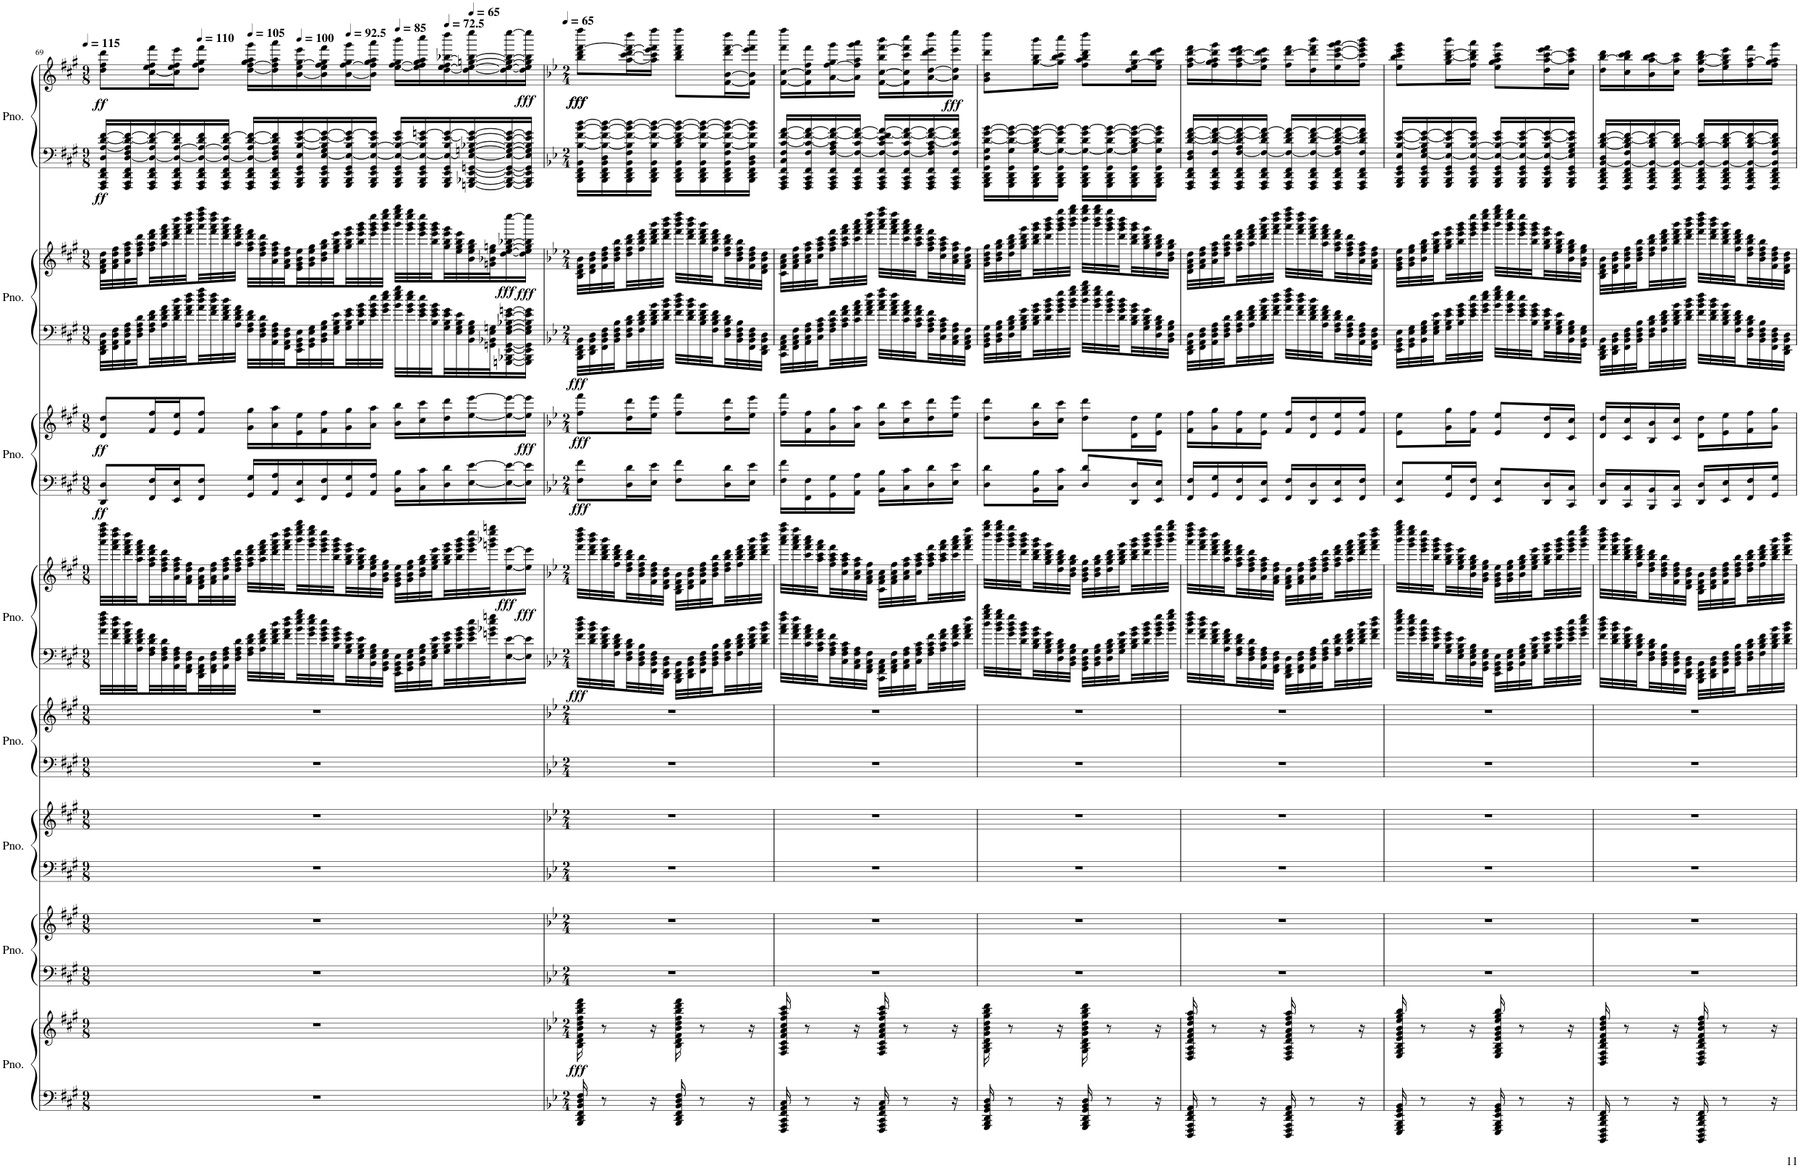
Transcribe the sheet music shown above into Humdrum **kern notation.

**kern	**kern	**dynam	**kern	**kern	**kern	**kern	**kern	**kern	**kern	**kern	**dynam	**kern	**kern	**dynam	**kern	**kern	**dynam	**kern	**kern	**dynam
*part8	*part8	*part8	*part7	*part7	*part6	*part6	*part5	*part5	*part4	*part4	*part4	*part3	*part3	*part3	*part2	*part2	*part2	*part1	*part1	*part1
*staff16	*staff15	*staff15/16	*staff14	*staff13	*staff12	*staff11	*staff10	*staff9	*staff8	*staff7	*staff7/8	*staff6	*staff5	*staff5/6	*staff4	*staff3	*staff3/4	*staff2	*staff1	*staff1/2
*I"Piano	*	*	*I"Piano	*	*I"Piano	*	*I"Piano	*	*I"Piano	*	*	*I"Piano	*	*	*I"Piano	*	*	*I"Piano	*	*
*I'Pno.	*	*	*I'Pno.	*	*I'Pno.	*	*I'Pno.	*	*I'Pno.	*	*	*I'Pno.	*	*	*I'Pno.	*	*	*I'Pno.	*	*
!!LO:PB:g=z
*clefF4	*clefG2	*	*clefF4	*clefG2	*clefF4	*clefG2	*clefF4	*clefG2	*clefF4	*clefG2	*	*clefF4	*clefG2	*	*clefF4	*clefG2	*	*clefF4	*clefG2	*
*k[f#c#g#]	*k[f#c#g#]	*	*k[f#c#g#]	*k[f#c#g#]	*k[f#c#g#]	*k[f#c#g#]	*k[f#c#g#]	*k[f#c#g#]	*k[f#c#g#]	*k[f#c#g#]	*	*k[f#c#g#]	*k[f#c#g#]	*	*k[f#c#g#]	*k[f#c#g#]	*	*k[f#c#g#]	*k[f#c#g#]	*
*M9/8	*M9/8	*	*M9/8	*M9/8	*M9/8	*M9/8	*M9/8	*M9/8	*M9/8	*M9/8	*	*M9/8	*M9/8	*	*M9/8	*M9/8	*	*M9/8	*M9/8	*
*MM115	*MM115	*	*MM115	*MM115	*MM115	*MM115	*MM115	*MM115	*MM115	*MM115	*	*MM115	*MM115	*	*MM115	*MM115	*	*MM115	*MM115	*
=69	=69	=69	=69	=69	=69	=69	=69	=69	=69	=69	=69	=69	=69	=69	=69	=69	=69	=69	=69	=69
!	!	!	!	!	!	!	!	!	!	!	!	!	!	!LO:DY:b=2	!	!	!	!	!	!
!	!	!	!	!	!	!	!	!	!	!	!	!	!	!LO:DY:n=1:b	!	!	!	!	!	!LO:DY:b=2
!	!	!	!	!	!	!	!	!	!	!	!	!	!	!	!	!	!	!	!	!LO:DY:n=1:b
8%9r	8%9r	.	8%9r	8%9r	8%9r	8%9r	8%9r	8%9r	32a\ 32dd\ 32ff#\ 32aa\LLL	32aaa\ 32dddd\ 32ffff#\ 32aaaa\LLL	.	8DD/ 8D/L	8d/ 8dd/L	ff ff	32DD\ 32FF#\ 32AA\ 32D\LLL	32d\ 32f#\ 32a\ 32dd\LLL	.	16FFF#/ 16AAA/ 16DD/ 16FF#/ 16D/ [16A/ [16d/ [16f#/LL	8dd\ 8ff#\ 8ddd\L	ff ff
.	.	.	.	.	.	.	.	.	32f#\ 32a\ 32dd\ 32ff#\	32fff#\ 32aaa\ 32dddd\ 32ffff#\	.	.	.	.	32FF#\ 32AA\ 32D\ 32F#\	32f#\ 32a\ 32dd\ 32ff#\	.	.	.	.
.	.	.	.	.	.	.	.	.	32d\ 32f#\ 32a\ 32dd\	32ddd\ 32fff#\ 32aaa\ 32dddd\	.	.	.	.	32AA\ 32D\ 32F#\ 32A\	32a\ 32dd\ 32ff#\ 32aa\	.	16FFF#/ 16AAA/ 16DD/ 16FF#/ [16D/ 16F#/ 16A/] 16d/_ 16f#/_	.	.
.	.	.	.	.	.	.	.	.	32A\ 32d\ 32f#\ 32a\	32aa\ 32ddd\ 32fff#\ 32aaa\	.	.	.	.	32D\ 32F#\ 32A\ 32d\	32dd\ 32ff#\ 32aa\ 32ddd\	.	.	.	.
.	.	.	.	.	.	.	.	.	32F#\ 32A\ 32d\ 32f#\	32ff#\ 32aa\ 32ddd\ 32fff#\	.	16FF#/ 16F#/L	16f#/ 16ff#/L	.	32F#\ 32A\ 32d\ 32f#\	32ff#\ 32aa\ 32ddd\ 32fff#\	.	16FFF#/ 16AAA/ 16DD/ 16FF#/ 16D/_ 16A/ 16d/] 16f#/_	[16cc#\ 16ee\ 16ff#\ 16fff#\L	.
.	.	.	.	.	.	.	.	.	32D\ 32F#\ 32A\ 32d\	32dd\ 32ff#\ 32aa\ 32ddd\	.	.	.	.	32A\ 32d\ 32f#\ 32a\	32aa\ 32ddd\ 32fff#\ 32aaa\	.	.	.	.
.	.	.	.	.	.	.	.	.	32AA\ 32D\ 32F#\ 32A\	32a\ 32dd\ 32ff#\ 32aa\	.	16EE/ 16E/J	16e/ 16ee/J	.	32d\ 32f#\ 32a\ 32dd\	32ddd\ 32fff#\ 32aaa\ 32dddd\	.	16FFF#/ 16AAA/ 16DD/ 16FF#/ 16D/_ [16A/ 16d/ 16f#/]	16cc#\] 16ee\ 16ff#\ 16eee\J	.
.	.	.	.	.	.	.	.	.	32FF#\ 32AA\ 32D\ 32F#\	32f#\ 32a\ 32dd\ 32ff#\	.	.	.	.	32f#\ 32a\ 32dd\ 32ff#\	32fff#\ 32aaa\ 32dddd\ 32ffff#\	.	.	.	.
*	*	*	*	*	*	*	*	*	*	*	*	*	*	*	*	*	*	*	*MM110	*
.	.	.	.	.	.	.	.	.	32DD\ 32FF#\ 32AA\ 32D\	32d\ 32f#\ 32a\ 32dd\	.	8FF#/ 8F#/J	8f#/ 8ff#/J	.	32a\ 32dd\ 32ff#\ 32aa\	32aaa\ 32dddd\ 32ffff#\ 32aaaa\	.	16FFF#/ 16AAA/ 16DD/ 16FF#/ 16D/_ 16A/_ 16d/ 16f#/	8dd\ 8ff#\ 8gg#\ 8fff#\J	.
.	.	.	.	.	.	.	.	.	32FF#\ 32AA\ 32D\ 32F#\	32f#\ 32a\ 32dd\ 32ff#\	.	.	.	.	32f#\ 32a\ 32dd\ 32ff#\	32fff#\ 32aaa\ 32dddd\ 32ffff#\	.	.	.	.
.	.	.	.	.	.	.	.	.	32AA\ 32D\ 32F#\ 32A\	32a\ 32dd\ 32ff#\ 32aa\	.	.	.	.	32d\ 32f#\ 32a\ 32dd\	32ddd\ 32fff#\ 32aaa\ 32dddd\	.	16FFF#/ 16AAA/ 16DD/ 16FF#/ 16D/_ 16A/] 16d/ [16f#/JJ	.	.
.	.	.	.	.	.	.	.	.	32D\ 32F#\ 32A\ 32d\JJJ	32dd\ 32ff#\ 32aa\ 32ddd\JJJ	.	.	.	.	32A\ 32d\ 32f#\ 32a\JJJ	32aa\ 32ddd\ 32fff#\ 32aaa\JJJ	.	.	.	.
*	*	*	*	*	*	*	*	*	*	*	*	*	*	*	*	*	*	*	*MM105	*
.	.	.	.	.	.	.	.	.	32F#\ 32A\ 32d\ 32f#\LLL	32ff#\ 32aa\ 32ddd\ 32fff#\LLL	.	16GG#/ 16G#/LL	16g#\ 16gg#\LL	.	32F#\ 32A\ 32d\ 32f#\LLL	32ff#\ 32aa\ 32ddd\ 32fff#\LLL	.	16FFF#/ 16AAA/ 16DD/ 16FF#/ 16D/_ 16A/ [16d/ 16f#/_LL	[16dd\ [16ff#\ 16gg#\ 16aa\ 16ggg#\LL	.
.	.	.	.	.	.	.	.	.	32A\ 32d\ 32f#\ 32a\	32aa\ 32ddd\ 32fff#\ 32aaa\	.	.	.	.	32D\ 32F#\ 32A\ 32d\	32dd\ 32ff#\ 32aa\ 32ddd\	.	.	.	.
.	.	.	.	.	.	.	.	.	32d\ 32f#\ 32a\ 32dd\	32ddd\ 32fff#\ 32aaa\ 32dddd\	.	16AA/ 16A/	16a\ 16aa\	.	32AA\ 32D\ 32F#\ 32A\	32a\ 32dd\ 32ff#\ 32aa\	.	16FFF#/ 16AAA/ 16DD/ 16FF#/ 16D/] 16F#/ 16A/ 16d/] 16f#/]	16dd\] 16ff#\] 16aa\ 16aaa\	.
.	.	.	.	.	.	.	.	.	32f#\ 32a\ 32dd\ 32ff#\	32fff#\ 32aaa\ 32dddd\ 32ffff#\	.	.	.	.	32FF#\ 32AA\ 32D\ 32F#\	32f#\ 32a\ 32dd\ 32ff#\	.	.	.	.
*	*	*	*	*	*	*	*	*	*	*	*	*	*	*	*	*	*	*	*MM100	*
.	.	.	.	.	.	.	.	.	32b\ 32ee\ 32gg#\ 32bb\	32bbb\ 32eeee\ 32gggg#\ 32bbbb\	.	16EE/ 16E/	16e\ 16ee\	.	32EE\ 32GG#\ 32BB\ 32E\	32e\ 32g#\ 32b\ 32ee\	.	16GGG#/ 16BBB/ 16EE/ 16GG#/ 16E/ [16B/ [16e/ [16g#/	[16b\ 16ee\ [16gg#\ 16eee\	.
.	.	.	.	.	.	.	.	.	32g#\ 32b\ 32ee\ 32gg#\	32ggg#\ 32bbb\ 32eeee\ 32gggg#\	.	.	.	.	32GG#\ 32BB\ 32E\ 32G#\	32g#\ 32b\ 32ee\ 32gg#\	.	.	.	.
.	.	.	.	.	.	.	.	.	32e\ 32g#\ 32b\ 32ee\	32eee\ 32ggg#\ 32bbb\ 32eeee\	.	16FF#/ 16F#/	16f#\ 16ff#\	.	32BB\ 32D\ 32G#\ 32B\	32b\ 32dd\ 32gg#\ 32bb\	.	16GGG#/ 16BBB/ 16EE/ 16GG#/ [16E/ 16G#/ 16B/] 16e/_ 16g#/_	16b\] 16ee\ 16ff#\ 16gg#\] 16fff#\	.
.	.	.	.	.	.	.	.	.	32B\ 32e\ 32g#\ 32b\	32bb\ 32eee\ 32ggg#\ 32bbb\	.	.	.	.	32E\ 32G#\ 32B\ 32e\	32ee\ 32gg#\ 32bb\ 32eee\	.	.	.	.
*	*	*	*	*	*	*	*	*	*	*	*	*	*	*	*	*	*	*	*MM93	*
.	.	.	.	.	.	.	.	.	32G#\ 32B\ 32e\ 32g#\	32gg#\ 32bb\ 32eee\ 32ggg#\	.	16GG#/ 16G#/	16g#\ 16gg#\	.	32G#\ 32B\ 32e\ 32g#\	32gg#\ 32bb\ 32eee\ 32ggg#\	.	16GGG#/ 16BBB/ 16EE/ 16GG#/ 16E/_ 16B/ 16e/] 16g#/_	[16b\ [16ff#\ 16gg#\ 16ggg#\	.
.	.	.	.	.	.	.	.	.	32E\ 32G#\ 32B\ 32e\	32ee\ 32gg#\ 32bb\ 32eee\	.	.	.	.	32B\ 32e\ 32g#\ 32b\	32bb\ 32eee\ 32ggg#\ 32bbb\	.	.	.	.
.	.	.	.	.	.	.	.	.	32BB\ 32E\ 32G#\ 32B\	32b\ 32ee\ 32gg#\ 32bb\	.	16AA/ 16A/JJ	16a\ 16aa\JJ	.	32e\ 32g#\ 32b\ 32ee\	32eee\ 32ggg#\ 32bbb\ 32eeee\	.	16GGG#/ 16BBB/ 16EE/ 16GG#/ 16E/_ [16B/ 16e/ 16g#/]JJ	16b\] 16ff#\] 16gg#\ 16aa\ 16aaa\JJ	.
.	.	.	.	.	.	.	.	.	32GG#\ 32BB\ 32E\ 32G#\JJJ	32g#\ 32b\ 32ee\ 32gg#\JJJ	.	.	.	.	32g#\ 32b\ 32ee\ 32gg#\JJJ	32ggg#\ 32bbb\ 32eeee\ 32gggg#\JJJ	.	.	.	.
*	*	*	*	*	*	*	*	*	*	*	*	*	*	*	*	*	*	*	*MM85	*
.	.	.	.	.	.	.	.	.	32EE\ 32GG#\ 32BB\ 32E\LLL	32e\ 32g#\ 32b\ 32ee\LLL	.	16BB\ 16B\LL	16b\ 16bb\LL	.	32b\ 32ee\ 32gg#\ 32bb\LLL	32bbb\ 32eeee\ 32gggg#\ 32bbbb\LLL	.	16GGG#/ 16BBB/ 16EE/ 16GG#/ 16E/_ 16B/_ 16e/ 16g#/LL	[16ee\ [16ff#\ 16gg#\ 16bbb\LL	.
.	.	.	.	.	.	.	.	.	32GG#\ 32BB\ 32E\ 32G#\	32g#\ 32b\ 32ee\ 32gg#\	.	.	.	.	32g#\ 32b\ 32ee\ 32gg#\	32ggg#\ 32bbb\ 32eeee\ 32gggg#\	.	.	.	.
.	.	.	.	.	.	.	.	.	32BB\ 32D\ 32G#\ 32B\	32b\ 32dd\ 32gg#\ 32bb\	.	16C#\ 16c#\	16cc#\ 16ccc#\	.	32e\ 32g#\ 32b\ 32ee\	32eee\ 32ggg#\ 32bbb\ 32eeee\	.	16GGG#/ 16BBB/ 16EE/ 16GG#/ 16E/_ 16B/] 16e/ [16gn/	16ee\] 16ff#\] 16gg#\ 16aa\ 16cccc#\	.
.	.	.	.	.	.	.	.	.	32E\ 32G#\ 32B\ 32e\	32ee\ 32gg#\ 32bb\ 32eee\	.	.	.	.	32B\ 32e\ 32g#\ 32b\	32bb\ 32eee\ 32ggg#\ 32bbb\	.	.	.	.
*	*	*	*	*	*	*	*	*	*	*	*	*	*	*	*	*	*	*	*MM73	*
.	.	.	.	.	.	.	.	.	32G#\ 32B\ 32e\ 32g#\	32gg#\ 32bb\ 32eee\ 32ggg#\	.	16D\ 16d\	16dd\ 16ddd\	.	32G#\ 32B\ 32e\ 32g#\	32gg#\ 32bb\ 32eee\ 32ggg#\	.	16GGG#/ 16BBB/ 16EE/ 16GG#/ 16E/_ 16B/ [16e/ 16g/_	[16dd\ [16ee\ 16ff#\ [16bb-X\ 16dddd\	.
.	.	.	.	.	.	.	.	.	32B\ 32e\ 32g#\ 32b\	32bb\ 32eee\ 32ggg#\ 32bbb\	.	.	.	.	32E\ 32G#\ 32B\ 32e\	32ee\ 32gg#\ 32bb\ 32eee\	.	.	.	.
*	*	*	*	*	*	*	*	*	*	*	*	*	*	*	*	*	*	*	*MM65	*
.	.	.	.	.	.	.	.	.	32e\ 32g#\ 32b\ 32ee\	32eee\ 32ggg#\ 32bbb\ 32eeee\	.	[16E\ [16e\	[16ee\ [16eee\	.	32BB\ 32E\ 32G#\ 32B\	32b\ 32ee\ 32gg#\ 32bb\	.	[16GGGn/ [16BBB-X/ [16EE/ [16GGn/ 16E/_ [16Gn/ [16B-X/ 16e/_ 16g/_	16dd\_ 16ee\_ [16ggn\ 16bb-\_ 16eeee\	.
.	.	.	.	.	.	.	.	.	32gn\ 32b-X\ 32ee\ 32ggn\J	32gggn\ 32bbb-X\ 32eeee\ 32ggggn\J	.	.	.	.	32GGn\ 32BB-X\ 32E\ 32Gn\J	32gn\ 32b-X\ 32ee\ 32ggn\J	.	.	.	.
!	!	!	!	!	!	!	!	!	!	!	!LO:DY:b	!	!	!	!	!	!LO:DY:b	!	!	!
.	.	.	.	.	.	.	.	.	[16E\ [16e\	[16ee\ [16eee\	fff	16E\_ 16e\_	16ee\_ 16eee\_	.	[16GGGn\ [16BBB-X\ [16EE\ [16GG\ [16E\ [16G\ [16B-X\ [16e\ [16gn\	[16dd\ [16ee\ [16gg\ [16bb-X\ [16eeee\	fff	16GGG/_ 16BBB-/_ 16EE/_ 16GG/_ 16E/_ 16G/_ 16B-/_ 16e/_ 16g/_	16dd\_ 16ee\_ 16gg\_ 16bb-\_ [16eeee\	.
!	!	!	!	!	!	!	!	!	!	!	!LO:DY:b	!	!	!LO:DY:n=2:b	!	!	!LO:DY:b	!	!	!LO:DY:n=2:b
.	.	.	.	.	.	.	.	.	16E\] 16e\]JJ	16ee\] 16eee\]JJ	fff	16E\] 16e\]JJ	16ee\] 16eee\]JJ	fff	16GGG\] 16BBB-\] 16EE\] 16GG\] 16E\] 16G\] 16B-\] 16e\] 16g\]JJ	16dd\] 16ee\] 16gg\] 16bb-\] 16eeee\]JJ	fff	16GGG/] 16BBB-/] 16EE/] 16GG/] 16E/] 16G/] 16B-/] 16e/] 16g/]JJ	16dd\] 16ee\] 16gg\] 16bb-\] 16eeee\]JJ	fff
=70	=70	=70	=70	=70	=70	=70	=70	=70	=70	=70	=70	=70	=70	=70	=70	=70	=70	=70	=70	=70
*k[b-e-]	*k[b-e-]	*	*k[b-e-]	*k[b-e-]	*k[b-e-]	*k[b-e-]	*k[b-e-]	*k[b-e-]	*k[b-e-]	*k[b-e-]	*	*k[b-e-]	*k[b-e-]	*	*k[b-e-]	*k[b-e-]	*	*k[b-e-]	*k[b-e-]	*
*M2/4	*M2/4	*	*M2/4	*M2/4	*M2/4	*M2/4	*M2/4	*M2/4	*M2/4	*M2/4	*	*M2/4	*M2/4	*	*M2/4	*M2/4	*	*M2/4	*M2/4	*
*	*	*	*	*	*	*	*	*	*	*	*	*	*	*	*	*	*	*	*MM65	*
!	!	!LO:DY:b	!	!	!	!	!	!	!	!	!LO:DY:b=2	!	!	!LO:DY:b=2	!	!	!	!	!	!
!	!	!	!	!	!	!	!	!	!	!	!	!	!	!LO:DY:n=1:b	!	!	!LO:DY:b=2	!	!	!LO:DY:b
!	!	!	!	!	!	!	!	!	!	!	!	!	!	!	!	!	!	!	!	!LO:DY:n=1:b
16BBB-/ 16DD/ 16FF/ 16BB-/ 16D/ 16F/	16B-\ 16d\ 16f\ 16b-\ 16dd\ 16ff\ 16bb-\ 16ddd\ 16fff\	fff	2r	2r	2r	2r	2r	2r	32f\ 32b-\ 32dd\ 32ff\LLL	32fff\ 32bbb-\ 32dddd\ 32ffff\LLL	fff	8F\ 8f\L	8ff\ 8fff\L	fff fff	32BBB-\ 32DD\ 32FF\ 32BB-\LLL	32B-\ 32d\ 32f\ 32b-\LLL	fff	16BBB-\ 16DD\ 16FF\ 16BB-\ [16B-\ [16f\ [16b-\ [16dd\LL	8bb-\ 8ddd\ [8fff\ 8ffff\L	fff fff
.	.	.	.	.	.	.	.	.	32d\ 32f\ 32b-\ 32dd\	32ddd\ 32fff\ 32bbb-\ 32dddd\	.	.	.	.	32DD\ 32FF\ 32BB-\ 32D\	32d\ 32f\ 32b-\ 32dd\	.	.	.	.
8r	8r	.	.	.	.	.	.	.	32B-\ 32d\ 32f\ 32b-\	32bb-\ 32ddd\ 32fff\ 32bbb-\	.	.	.	.	32FF\ 32BB-\ 32D\ 32F\	32f\ 32b-\ 32dd\ 32ff\	.	16BBB-\ 16DD\ 16FF\ 16BB-\ 16D\ 16B-\_ 16f\_ 16b-\_ 16dd\_	.	.
.	.	.	.	.	.	.	.	.	32F\ 32B-\ 32d\ 32f\	32ff\ 32bb-\ 32ddd\ 32fff\	.	.	.	.	32BB-\ 32D\ 32F\ 32B-\	32b-\ 32dd\ 32ff\ 32bb-\	.	.	.	.
.	.	.	.	.	.	.	.	.	32D\ 32F\ 32B-\ 32d\	32dd\ 32ff\ 32bb-\ 32ddd\	.	16D\ 16d\L	16dd\ 16ddd\L	.	32D\ 32F\ 32B-\ 32d\	32dd\ 32ff\ 32bb-\ 32ddd\	.	16BBB-\ 16DD\ 16FF\ 16BB-\ 16F\ 16B-\] 16f\_ 16b-\_ 16dd\_	[16aa\ [16ccc\ 16ddd\ 16fff\_ 16dddd\L	.
.	.	.	.	.	.	.	.	.	32BB-\ 32D\ 32F\ 32B-\	32b-\ 32dd\ 32ff\ 32bb-\	.	.	.	.	32F\ 32B-\ 32d\ 32f\	32ff\ 32bb-\ 32ddd\ 32fff\	.	.	.	.
16r	16r	.	.	.	.	.	.	.	32FF\ 32BB-\ 32D\ 32F\	32f\ 32b-\ 32dd\ 32ff\	.	16E-\ 16e-\JJ	16ee-\ 16eee-\JJ	.	32B-\ 32d\ 32f\ 32b-\	32bb-\ 32ddd\ 32fff\ 32bbb-\	.	16BBB-\ 16DD\ 16FF\ 16BB-\ 16B-\ 16f\_ 16b-\_ 16dd\_JJ	16aa\] 16ccc\] 16eee-\ 16fff\] 16ffff\JJ	.
.	.	.	.	.	.	.	.	.	32DD\ 32FF\ 32BB-\ 32D\JJJ	32d\ 32f\ 32b-\ 32dd\JJJ	.	.	.	.	32d\ 32f\ 32b-\ 32dd\JJJ	32ddd\ 32fff\ 32bbb-\ 32dddd\JJJ	.	.	.	.
16BBB-/ 16DD/ 16FF/ 16BB-/ 16D/ 16F/	16B-\ 16d\ 16f\ 16b-\ 16dd\ 16ff\ 16bb-\ 16ddd\ 16fff\	.	.	.	.	.	.	.	32BBB-\ 32DD\ 32FF\ 32BB-\LLL	32B-\ 32d\ 32f\ 32b-\LLL	.	8F\ 8f\L	8ff\ 8fff\L	.	32f\ 32b-\ 32dd\ 32ff\LLL	32fff\ 32bbb-\ 32dddd\ 32ffff\LLL	.	16BBB-\ 16DD\ 16FF\ 16BB-\ 16B-\ 16d\ 16f\_ 16b-\_ 16dd\_LL	8bb-\ 8ddd\ 8fff\ 8ffff\L	.
.	.	.	.	.	.	.	.	.	32DD\ 32FF\ 32BB-\ 32D\	32d\ 32f\ 32b-\ 32dd\	.	.	.	.	32d\ 32f\ 32b-\ 32dd\	32ddd\ 32fff\ 32bbb-\ 32dddd\	.	.	.	.
8r	8r	.	.	.	.	.	.	.	32FF\ 32BB-\ 32D\ 32F\	32f\ 32b-\ 32dd\ 32ff\	.	.	.	.	32B-\ 32d\ 32f\ 32b-\	32bb-\ 32ddd\ 32fff\ 32bbb-\	.	16BBB-\ 16DD\ 16FF\ 16BB-\ 16B-\ 16f\_ 16b-\_ 16dd\_	.	.
.	.	.	.	.	.	.	.	.	32BB-\ 32D\ 32F\ 32B-\	32b-\ 32dd\ 32ff\ 32bb-\	.	.	.	.	32F\ 32B-\ 32d\ 32f\	32ff\ 32bb-\ 32ddd\ 32fff\	.	.	.	.
.	.	.	.	.	.	.	.	.	32D\ 32F\ 32B-\ 32d\	32dd\ 32ff\ 32bb-\ 32ddd\	.	16D\ 16d\L	16dd\ 16ddd\L	.	32D\ 32F\ 32B-\ 32d\	32dd\ 32ff\ 32bb-\ 32ddd\	.	16BBB-\ 16DD\ 16FF\ 16BB-\ 16F\ [16B-\ 16f\_ 16b-\_ 16dd\_	[16f\ [16b-\ 16ddd\ [16fff\ 16dddd\L	.
.	.	.	.	.	.	.	.	.	32F\ 32B-\ 32d\ 32f\	32ff\ 32bb-\ 32ddd\ 32fff\	.	.	.	.	32BB-\ 32D\ 32F\ 32B-\	32b-\ 32dd\ 32ff\ 32bb-\	.	.	.	.
16r	16r	.	.	.	.	.	.	.	32B-\ 32d\ 32f\ 32b-\	32bb-\ 32ddd\ 32fff\ 32bbb-\	.	16E-\ 16e-\JJ	16ee-\ 16eee-\JJ	.	32FF\ 32BB-\ 32D\ 32F\	32f\ 32b-\ 32dd\ 32ff\	.	16BBB-\ 16DD\ 16FF\ 16BB-\ 16D\ 16B-\] 16f\] 16b-\] 16dd\]JJ	16f\] 16b-\] 16eee-\ 16fff\] 16eeee-\JJ	.
.	.	.	.	.	.	.	.	.	32d\ 32f\ 32b-\ 32dd\JJJ	32ddd\ 32fff\ 32bbb-\ 32dddd\JJJ	.	.	.	.	32DD\ 32FF\ 32BB-\ 32D\JJJ	32d\ 32f\ 32b-\ 32dd\JJJ	.	.	.	.
=71	=71	=71	=71	=71	=71	=71	=71	=71	=71	=71	=71	=71	=71	=71	=71	=71	=71	=71	=71	=71
16FFF/ 16AAA/ 16CC/ 16FF/ 16AA/ 16C/	16F/ 16A/ 16c/ 16f/ 16a/ 16cc/ 16ff/ 16aa/ 16ccc/	.	2r	2r	2r	2r	2r	2r	32a\ 32cc\ 32ff\ 32aa\LLL	32aaa\ 32cccc\ 32ffff\ 32aaaa\LLL	.	16F\ 16f\LL	16ff\ 16fff\LL	.	32CC\ 32FF\ 32AA\ 32C\LLL	32c\ 32f\ 32a\ 32cc\LLL	.	16FFF/ 16AAA/ 16CC/ 16FF/ 16C/ 16F/ [16c/ [16f/ [16a/LL	[16f\ [16cc\ 16fff\ 16ffff\LL	.
.	.	.	.	.	.	.	.	.	32f\ 32a\ 32cc\ 32ff\	32fff\ 32aaa\ 32cccc\ 32ffff\	.	.	.	.	32FF\ 32AA\ 32C\ 32F\	32f\ 32a\ 32cc\ 32ff\	.	.	.	.
8r	8r	.	.	.	.	.	.	.	32c\ 32f\ 32a\ 32cc\	32ccc\ 32fff\ 32aaa\ 32cccc\	.	16FF\ 16F\	16f\ 16ff\	.	32AA\ 32C\ 32F\ 32A\	32a\ 32cc\ 32ff\ 32aa\	.	16FFF/ 16AAA/ 16CC/ 16FF/ 16F/ 16c/_ 16f/_ 16a/_	16f\] 16cc\] 16ff\ 16fff\	.
.	.	.	.	.	.	.	.	.	32A\ 32c\ 32f\ 32a\	32aa\ 32ccc\ 32fff\ 32aaa\	.	.	.	.	32C\ 32F\ 32A\ 32c\	32cc\ 32ff\ 32aa\ 32ccc\	.	.	.	.
.	.	.	.	.	.	.	.	.	32F\ 32A\ 32c\ 32f\	32ff\ 32aa\ 32ccc\ 32fff\	.	16GG\ 16G\	16g\ 16gg\	.	32F\ 32A\ 32c\ 32f\	32ff\ 32aa\ 32ccc\ 32fff\	.	16FFF/ 16AAA/ 16CC/ 16FF/ [16F/ 16A/ 16c/] 16f/_ 16a/_	[16a\ [16ff\ 16gg\ 16ggg\	.
.	.	.	.	.	.	.	.	.	32C\ 32F\ 32A\ 32c\	32cc\ 32ff\ 32aa\ 32ccc\	.	.	.	.	32A\ 32c\ 32f\ 32a\	32aa\ 32ccc\ 32fff\ 32aaa\	.	.	.	.
16r	16r	.	.	.	.	.	.	.	32AA\ 32C\ 32F\ 32A\	32a\ 32cc\ 32ff\ 32aa\	.	16AA\ 16A\JJ	16a\ 16aa\JJ	.	32c\ 32f\ 32a\ 32cc\	32ccc\ 32fff\ 32aaa\ 32cccc\	.	16FFF/ 16AAA/ 16CC/ 16FF/ 16F/_ 16c/ 16f/_ 16a/_JJ	16a\] 16ff\] 16aa\ 16ggg\ 16aaa\JJ	.
.	.	.	.	.	.	.	.	.	32FF\ 32AA\ 32C\ 32F\JJJ	32f\ 32a\ 32cc\ 32ff\JJJ	.	.	.	.	32f\ 32a\ 32cc\ 32ff\JJJ	32fff\ 32aaa\ 32cccc\ 32ffff\JJJ	.	.	.	.
16FFF/ 16AAA/ 16CC/ 16FF/ 16AA/ 16C/	16F/ 16A/ 16c/ 16f/ 16a/ 16cc/ 16ff/ 16aa/ 16ccc/	.	.	.	.	.	.	.	32CC\ 32FF\ 32AA\ 32C\LLL	32c\ 32f\ 32a\ 32cc\LLL	.	16BB-\ 16B-\LL	16b-\ 16bb-\LL	.	32a\ 32cc\ 32ff\ 32aa\LLL	32aaa\ 32cccc\ 32ffff\ 32aaaa\LLL	.	16FFF/ 16AAA/ 16CC/ 16FF/ 16F/_ 16c/ 16e-/ 16f/_ 16a/_LL	[16f\ [16cc\ 16bb-\ [16fff\ 16bbb-\LL	.
.	.	.	.	.	.	.	.	.	32FF\ 32AA\ 32C\ 32F\	32f\ 32a\ 32cc\ 32ff\	.	.	.	.	32f\ 32a\ 32cc\ 32ff\	32fff\ 32aaa\ 32cccc\ 32ffff\	.	.	.	.
8r	8r	.	.	.	.	.	.	.	32AA\ 32C\ 32F\ 32A\	32a\ 32cc\ 32ff\ 32aa\	.	16C\ 16c\	16cc\ 16ccc\	.	32c\ 32f\ 32a\ 32cc\	32ccc\ 32fff\ 32aaa\ 32cccc\	.	16FFF/ 16AAA/ 16CC/ 16FF/ 16F/_ 16c/ 16f/_ 16a/_	16f\] 16cc\] 16ccc\ 16fff\] 16cccc\	.
.	.	.	.	.	.	.	.	.	32C\ 32F\ 32A\ 32c\	32cc\ 32ff\ 32aa\ 32ccc\	.	.	.	.	32A\ 32c\ 32f\ 32a\	32aa\ 32ccc\ 32fff\ 32aaa\	.	.	.	.
.	.	.	.	.	.	.	.	.	32F\ 32A\ 32c\ 32f\	32ff\ 32aa\ 32ccc\ 32fff\	.	16D\ 16d\	16dd\ 16ddd\	.	32F\ 32A\ 32c\ 32f\	32ff\ 32aa\ 32ccc\ 32fff\	.	16FFF/ 16AAA/ 16CC/ 16FF/ 16F/] 16A/ [16c/ 16f/_ 16a/_	[16a\ [16dd\ 16ddd\ 16eee-\ 16dddd\	.
.	.	.	.	.	.	.	.	.	32A\ 32c\ 32f\ 32a\	32aa\ 32ccc\ 32fff\ 32aaa\	.	.	.	.	32C\ 32F\ 32A\ 32c\	32cc\ 32ff\ 32aa\ 32ccc\	.	.	.	.
!	!	!	!	!	!	!	!	!	!	!	!	!	!	!	!	!	!	!	!	!LO:DY:b
16r	16r	.	.	.	.	.	.	.	32c\ 32f\ 32a\ 32cc\	32ccc\ 32fff\ 32aaa\ 32cccc\	.	16E-\ 16e-\JJ	16ee-\ 16eee-\JJ	.	32AA\ 32C\ 32F\ 32A\	32a\ 32cc\ 32ff\ 32aa\	.	16FFF/ 16AAA/ 16CC/ 16FF/ 16F/ 16c/] 16f/] 16a/]JJ	16a\] 16dd\] 16eee-\ 16eeee-\JJ	fff
.	.	.	.	.	.	.	.	.	32f\ 32a\ 32cc\ 32ff\JJJ	32fff\ 32aaa\ 32cccc\ 32ffff\JJJ	.	.	.	.	32FF\ 32AA\ 32C\ 32F\JJJ	32f\ 32a\ 32cc\ 32ff\JJJ	.	.	.	.
=72	=72	=72	=72	=72	=72	=72	=72	=72	=72	=72	=72	=72	=72	=72	=72	=72	=72	=72	=72	=72
16GGG/ 16BBB-/ 16DD/ 16GG/ 16BB-/ 16D/	16G\ 16B-\ 16d\ 16g\ 16b-\ 16dd\ 16gg\ 16bb-\ 16ddd\	.	2r	2r	2r	2r	2r	2r	32dd\ 32gg\ 32bb-\ 32ddd\LLL	32dddd\ 32gggg\ 32bbbb-\LLL	.	8D\ 8d\L	8dd\ 8ddd\L	.	32GG\ 32BB-\ 32D\ 32G\LLL	32g\ 32b-\ 32dd\ 32gg\LLL	.	16GGG\ 16BBB-\ 16DD\ 16GG\ 16D\ 16G\ [16d\ [16g\ [16b-\LL	8g\ 8b-\ 8ddd\ 8dddd\L	.
.	.	.	.	.	.	.	.	.	32b-\ 32dd\ 32gg\ 32bb-\	32bbb-\ 32dddd\ 32gggg\ 32bbbb-\	.	.	.	.	32BB-\ 32D\ 32G\ 32B-\	32b-\ 32dd\ 32gg\ 32bb-\	.	.	.	.
8r	8r	.	.	.	.	.	.	.	32g\ 32b-\ 32dd\ 32gg\	32ggg\ 32bbb-\ 32dddd\ 32gggg\	.	.	.	.	32D\ 32G\ 32B-\ 32d\	32dd\ 32gg\ 32bb-\ 32ddd\	.	16GGG\ 16BBB-\ 16DD\ 16GG\ 16G\ 16d\_ 16g\_ 16b-\_	.	.
.	.	.	.	.	.	.	.	.	32d\ 32g\ 32b-\ 32dd\	32ddd\ 32ggg\ 32bbb-\ 32dddd\	.	.	.	.	32G\ 32B-\ 32d\ 32g\	32gg\ 32bb-\ 32ddd\ 32ggg\	.	.	.	.
.	.	.	.	.	.	.	.	.	32B-\ 32d\ 32g\ 32b-\	32bb-\ 32ddd\ 32ggg\ 32bbb-\	.	16BB-\ 16B-\L	16b-\ 16bb-\L	.	32B-\ 32d\ 32g\ 32b-\	32bb-\ 32ddd\ 32ggg\ 32bbb-\	.	16GGG\ 16BBB-\ 16DD\ 16GG\ [16G\ 16B-\ 16d\] 16g\_ 16b-\_	[16gg\ 16bb-\ 16bbb-\L	.
.	.	.	.	.	.	.	.	.	32G\ 32B-\ 32d\ 32g\	32gg\ 32bb-\ 32ddd\ 32ggg\	.	.	.	.	32d\ 32g\ 32b-\ 32dd\	32ddd\ 32ggg\ 32bbb-\ 32dddd\	.	.	.	.
16r	16r	.	.	.	.	.	.	.	32D\ 32G\ 32B-\ 32d\	32dd\ 32gg\ 32bb-\ 32ddd\	.	16C\ 16c\JJ	16cc\ 16ccc\JJ	.	32g\ 32b-\ 32dd\ 32gg\	32ggg\ 32bbb-\ 32dddd\ 32gggg\	.	16GGG\ 16BBB-\ 16DD\ 16GG\ 16G\_ 16d\ 16g\] 16b-\_JJ	16gg\] 16bb-\ 16ccc\ 16cccc\JJ	.
.	.	.	.	.	.	.	.	.	32BB-\ 32D\ 32G\ 32B-\JJJ	32b-\ 32dd\ 32gg\ 32bb-\JJJ	.	.	.	.	32b-\ 32dd\ 32gg\ 32bb-\JJJ	32bbb-\ 32dddd\ 32gggg\ 32bbbb-\JJJ	.	.	.	.
16GGG/ 16BBB-/ 16DD/ 16GG/ 16BB-/ 16D/	16G\ 16B-\ 16d\ 16g\ 16b-\ 16dd\ 16gg\ 16bb-\ 16ddd\	.	.	.	.	.	.	.	32GG\ 32BB-\ 32D\ 32G\LLL	32g\ 32b-\ 32dd\ 32gg\LLL	.	8D/ 8d/L	8dd\ 8ddd\L	.	32dd\ 32gg\ 32bb-\ 32ddd\LLL	32dddd\ 32gggg\ 32bbbb-\LLL	.	16GGG\ 16BBB-\ 16DD\ 16GG\ 16G\_ 16d\ 16g\ 16b-\_LL	8ff\ 8aa\ 8bb-\ 8ddd\ 8dddd\L	.
.	.	.	.	.	.	.	.	.	32BB-\ 32D\ 32G\ 32B-\	32b-\ 32dd\ 32gg\ 32bb-\	.	.	.	.	32b-\ 32dd\ 32gg\ 32bb-\	32bbb-\ 32dddd\ 32gggg\ 32bbbb-\	.	.	.	.
8r	8r	.	.	.	.	.	.	.	32D\ 32G\ 32B-\ 32d\	32dd\ 32gg\ 32bb-\ 32ddd\	.	.	.	.	32g\ 32b-\ 32dd\ 32gg\	32ggg\ 32bbb-\ 32dddd\ 32gggg\	.	16GGG\ 16BBB-\ 16DD\ 16GG\ 16G\_ 16d\ [16g\ 16b-\_	.	.
.	.	.	.	.	.	.	.	.	32G\ 32B-\ 32d\ 32g\	32gg\ 32bb-\ 32ddd\ 32ggg\	.	.	.	.	32d\ 32g\ 32b-\ 32dd\	32ddd\ 32ggg\ 32bbb-\ 32dddd\	.	.	.	.
.	.	.	.	.	.	.	.	.	32B-\ 32d\ 32g\ 32b-\	32bb-\ 32ddd\ 32ggg\ 32bbb-\	.	16DD/ 16D/L	16d\ 16dd\L	.	32B-\ 32d\ 32g\ 32b-\	32bb-\ 32ddd\ 32ggg\ 32bbb-\	.	16GGG\ 16BBB-\ 16DD\ 16GG\ 16G\] 16B-\ [16d\ 16g\_ 16b-\_	16dd\ 16ee-\ [16gg\ 16ddd\L	.
.	.	.	.	.	.	.	.	.	32d\ 32g\ 32b-\ 32dd\	32ddd\ 32ggg\ 32bbb-\ 32dddd\	.	.	.	.	32G\ 32B-\ 32d\ 32g\	32gg\ 32bb-\ 32ddd\ 32ggg\	.	.	.	.
16r	16r	.	.	.	.	.	.	.	32g\ 32b-\ 32dd\ 32gg\	32ggg\ 32bbb-\ 32dddd\ 32gggg\	.	16EE-/ 16E-/JJ	16e-\ 16ee-\JJ	.	32D\ 32G\ 32B-\ 32d\	32dd\ 32gg\ 32bb-\ 32ddd\	.	16GGG\ 16BBB-\ 16DD\ 16GG\ 16G\ 16d\] 16g\] 16b-\]JJ	16ee-\ 16gg\] 16ddd\ 16eee-\JJ	.
.	.	.	.	.	.	.	.	.	32b-\ 32dd\ 32gg\ 32bb-\JJJ	32bbb-\ 32dddd\ 32gggg\ 32bbbb-\JJJ	.	.	.	.	32BB-\ 32D\ 32G\ 32B-\JJJ	32b-\ 32dd\ 32gg\ 32bb-\JJJ	.	.	.	.
=73	=73	=73	=73	=73	=73	=73	=73	=73	=73	=73	=73	=73	=73	=73	=73	=73	=73	=73	=73	=73
16DDD/ 16FFF/ 16AAA/ 16DD/ 16FF/ 16AA/	16D/ 16F/ 16A/ 16d/ 16f/ 16a/ 16dd/ 16ff/ 16aa/	.	2r	2r	2r	2r	2r	2r	32a\ 32dd\ 32ff\ 32aa\LLL	32aaa\ 32dddd\ 32ffff\ 32aaaa\LLL	.	16FF/ 16F/LL	16f\ 16ff\LL	.	32DD\ 32FF\ 32AA\ 32D\LLL	32d\ 32f\ 32a\ 32dd\LLL	.	16FFF/ 16AAA/ 16DD/ 16FF/ 16D/ 16F/ [16d/ [16f/ [16a/LL	16ff\ [16aa\ [16ddd\ 16fff\LL	.
.	.	.	.	.	.	.	.	.	32f\ 32a\ 32dd\ 32ff\	32fff\ 32aaa\ 32dddd\ 32ffff\	.	.	.	.	32FF\ 32AA\ 32D\ 32F\	32f\ 32a\ 32dd\ 32ff\	.	.	.	.
8r	8r	.	.	.	.	.	.	.	32d\ 32f\ 32a\ 32dd\	32ddd\ 32fff\ 32aaa\ 32dddd\	.	16GG/ 16G/	16g\ 16gg\	.	32AA\ 32D\ 32F\ 32A\	32a\ 32dd\ 32ff\ 32aa\	.	16FFF/ 16AAA/ 16DD/ 16FF/ 16F/ 16d/_ 16f/_ 16a/_	16ff\ 16gg\ 16aa\] 16ddd\] 16ggg\	.
.	.	.	.	.	.	.	.	.	32A\ 32d\ 32f\ 32a\	32aa\ 32ddd\ 32fff\ 32aaa\	.	.	.	.	32D\ 32F\ 32A\ 32d\	32dd\ 32ff\ 32aa\ 32ddd\	.	.	.	.
.	.	.	.	.	.	.	.	.	32F\ 32A\ 32d\ 32f\	32ff\ 32aa\ 32ddd\ 32fff\	.	16FF/ 16F/	16f\ 16ff\	.	32F\ 32A\ 32d\ 32f\	32ff\ 32aa\ 32ddd\ 32fff\	.	16FFF/ 16AAA/ 16DD/ 16FF/ [16F/ 16A/ 16d/] 16f/_ 16a/_	16ff\ [16aa\ [16ddd\ 16eee-\ 16fff\	.
.	.	.	.	.	.	.	.	.	32D\ 32F\ 32A\ 32d\	32dd\ 32ff\ 32aa\ 32ddd\	.	.	.	.	32A\ 32d\ 32f\ 32a\	32aa\ 32ddd\ 32fff\ 32aaa\	.	.	.	.
16r	16r	.	.	.	.	.	.	.	32AA\ 32D\ 32F\ 32A\	32a\ 32dd\ 32ff\ 32aa\	.	16EE-/ 16E-/JJ	16e-\ 16ee-\JJ	.	32d\ 32f\ 32a\ 32dd\	32ddd\ 32fff\ 32aaa\ 32dddd\	.	16FFF/ 16AAA/ 16DD/ 16FF/ 16F/_ 16d/ 16f/] 16a/_JJ	16ee-\ 16aa\] 16ddd\] 16eee-\JJ	.
.	.	.	.	.	.	.	.	.	32FF\ 32AA\ 32D\ 32F\JJJ	32f\ 32a\ 32dd\ 32ff\JJJ	.	.	.	.	32f\ 32a\ 32dd\ 32ff\JJJ	32fff\ 32aaa\ 32dddd\ 32ffff\JJJ	.	.	.	.
16DDD/ 16FFF/ 16AAA/ 16DD/ 16FF/ 16AA/	16D/ 16F/ 16A/ 16d/ 16f/ 16a/ 16dd/ 16ff/ 16aa/	.	.	.	.	.	.	.	32DD\ 32FF\ 32AA\ 32D\LLL	32d\ 32f\ 32a\ 32dd\LLL	.	16FF/ 16F/LL	16f/ 16ff/LL	.	32a\ 32dd\ 32ff\ 32aa\LLL	32aaa\ 32dddd\ 32ffff\ 32aaaa\LLL	.	16FFF/ 16AAA/ 16DD/ 16FF/ 16F/_ 16d/ 16f/ 16a/_LL	16ff\ [16ddd\ 16fff\LL	.
.	.	.	.	.	.	.	.	.	32FF\ 32AA\ 32D\ 32F\	32f\ 32a\ 32dd\ 32ff\	.	.	.	.	32f\ 32a\ 32dd\ 32ff\	32fff\ 32aaa\ 32dddd\ 32ffff\	.	.	.	.
8r	8r	.	.	.	.	.	.	.	32AA\ 32D\ 32F\ 32A\	32a\ 32dd\ 32ff\ 32aa\	.	16DD/ 16D/	16d/ 16dd/	.	32d\ 32f\ 32a\ 32dd\	32ddd\ 32fff\ 32aaa\ 32dddd\	.	16FFF/ 16AAA/ 16DD/ 16FF/ 16F/_ 16d/ [16f/ 16a/_	16dd\ 16ddd\] 16fff\ 16bbb-\	.
.	.	.	.	.	.	.	.	.	32D\ 32F\ 32A\ 32d\	32dd\ 32ff\ 32aa\ 32ddd\	.	.	.	.	32A\ 32d\ 32f\ 32a\	32aa\ 32ddd\ 32fff\ 32aaa\	.	.	.	.
.	.	.	.	.	.	.	.	.	32F\ 32A\ 32d\ 32f\	32ff\ 32aa\ 32ddd\ 32fff\	.	16EE-/ 16E-/	16e-/ 16ee-/	.	32F\ 32A\ 32d\ 32f\	32ff\ 32aa\ 32ddd\ 32fff\	.	16FFF/ 16AAA/ 16DD/ 16FF/ 16F/] 16A/ [16d/ 16f/_ 16a/_	16ee-\ [16ccc\ [16eee-\ [16ggg\ 16aaa\	.
.	.	.	.	.	.	.	.	.	32A\ 32d\ 32f\ 32a\	32aa\ 32ddd\ 32fff\ 32aaa\	.	.	.	.	32D\ 32F\ 32A\ 32d\	32dd\ 32ff\ 32aa\ 32ddd\	.	.	.	.
16r	16r	.	.	.	.	.	.	.	32d\ 32f\ 32a\ 32dd\	32ddd\ 32fff\ 32aaa\ 32dddd\	.	16FF/ 16F/JJ	16f/ 16ff/JJ	.	32AA\ 32D\ 32F\ 32A\	32a\ 32dd\ 32ff\ 32aa\	.	16FFF/ 16AAA/ 16DD/ 16FF/ 16F/ 16d/] 16f/] 16a/]JJ	16ff\ 16ccc\] 16eee-\] 16ggg\] 16bbb-\JJ	.
.	.	.	.	.	.	.	.	.	32f\ 32a\ 32dd\ 32ff\JJJ	32fff\ 32aaa\ 32dddd\ 32ffff\JJJ	.	.	.	.	32FF\ 32AA\ 32D\ 32F\JJJ	32f\ 32a\ 32dd\ 32ff\JJJ	.	.	.	.
=74	=74	=74	=74	=74	=74	=74	=74	=74	=74	=74	=74	=74	=74	=74	=74	=74	=74	=74	=74	=74
16EEE-/ 16GGG/ 16BBB-/ 16EE-/ 16GG/ 16BB-/	16E-/ 16G/ 16B-/ 16e-/ 16g/ 16b-/ 16ee-/ 16gg/ 16bb-/	.	2r	2r	2r	2r	2r	2r	32b-\ 32ee-\ 32gg\ 32bb-\LLL	32bbb-\ 32eeee-\ 32gggg\ 32bbbb-\LLL	.	8EE-/ 8E-/L	8e-\ 8ee-\L	.	32EE-\ 32GG\ 32BB-\ 32E-\LLL	32e-\ 32g\ 32b-\ 32ee-\LLL	.	16GGG/ 16BBB-/ 16EE-/ 16GG/ 16E-/ [16B-/ [16e-/ [16g/LL	8ee-\ 8bb-\ 8ccc\ 8eee-\ 8ggg\L	.
.	.	.	.	.	.	.	.	.	32g\ 32b-\ 32ee-\ 32gg\	32ggg\ 32bbb-\ 32eeee-\ 32gggg\	.	.	.	.	32GG\ 32BB-\ 32E-\ 32G\	32g\ 32b-\ 32ee-\ 32gg\	.	.	.	.
8r	8r	.	.	.	.	.	.	.	32e-\ 32g\ 32b-\ 32ee-\	32eee-\ 32ggg\ 32bbb-\ 32eeee-\	.	.	.	.	32BB-\ 32E-\ 32G\ 32B-\	32b-\ 32ee-\ 32gg\ 32bb-\	.	16GGG/ 16BBB-/ 16EE-/ 16GG/ [16E-/ 16G/ 16B-/] 16e-/_ 16g/_	.	.
.	.	.	.	.	.	.	.	.	32B-\ 32e-\ 32g\ 32b-\	32bb-\ 32eee-\ 32ggg\ 32bbb-\	.	.	.	.	32E-\ 32G\ 32B-\ 32e-\	32ee-\ 32gg\ 32bb-\ 32eee-\	.	.	.	.
.	.	.	.	.	.	.	.	.	32G\ 32B-\ 32e-\ 32g\	32gg\ 32bb-\ 32eee-\ 32ggg\	.	16GG/ 16G/L	16g\ 16gg\L	.	32G\ 32B-\ 32e-\ 32g\	32gg\ 32bb-\ 32eee-\ 32ggg\	.	16GGG/ 16BBB-/ 16EE-/ 16GG/ 16E-/_ 16B-/ 16e-/] 16g/_	16gg\ [16bb-\ [16ddd\ 16bbb-\L	.
.	.	.	.	.	.	.	.	.	32E-\ 32G\ 32B-\ 32e-\	32ee-\ 32gg\ 32bb-\ 32eee-\	.	.	.	.	32B-\ 32e-\ 32g\ 32b-\	32bb-\ 32eee-\ 32ggg\ 32bbb-\	.	.	.	.
16r	16r	.	.	.	.	.	.	.	32BB-\ 32E-\ 32G\ 32B-\	32b-\ 32ee-\ 32gg\ 32bb-\	.	16FF/ 16F/JJ	16f\ 16ff\JJ	.	32e-\ 32g\ 32b-\ 32ee-\	32eee-\ 32ggg\ 32bbb-\ 32eeee-\	.	16GGG/ 16BBB-/ 16EE-/ 16GG/ 16E-/_ [16B-/ 16e-/ 16g/]JJ	16ff\ 16bb-\] 16ddd\] 16aaa\JJ	.
.	.	.	.	.	.	.	.	.	32GG\ 32BB-\ 32E-\ 32G\JJJ	32g\ 32b-\ 32ee-\ 32gg\JJJ	.	.	.	.	32g\ 32b-\ 32ee-\ 32gg\JJJ	32ggg\ 32bbb-\ 32eeee-\ 32gggg\JJJ	.	.	.	.
16EEE-/ 16GGG/ 16BBB-/ 16EE-/ 16GG/ 16BB-/	16E-/ 16G/ 16B-/ 16e-/ 16g/ 16b-/ 16ee-/ 16gg/ 16bb-/	.	.	.	.	.	.	.	32EE-\ 32GG\ 32BB-\ 32E-\LLL	32e-\ 32g\ 32b-\ 32ee-\LLL	.	8EE-/ 8E-/L	8e-/ 8ee-/L	.	32b-\ 32ee-\ 32gg\ 32bb-\LLL	32bbb-\ 32eeee-\ 32gggg\ 32bbbb-\LLL	.	16GGG/ 16BBB-/ 16EE-/ 16GG/ 16E-/_ 16B-/_ 16e-/ 16g/LL	8ee-\ 8gg\ 8aa\ 8ccc\ 8ggg\L	.
.	.	.	.	.	.	.	.	.	32GG\ 32BB-\ 32E-\ 32G\	32g\ 32b-\ 32ee-\ 32gg\	.	.	.	.	32g\ 32b-\ 32ee-\ 32gg\	32ggg\ 32bbb-\ 32eeee-\ 32gggg\	.	.	.	.
8r	8r	.	.	.	.	.	.	.	32BB-\ 32E-\ 32G\ 32B-\	32b-\ 32ee-\ 32gg\ 32bb-\	.	.	.	.	32e-\ 32g\ 32b-\ 32ee-\	32eee-\ 32ggg\ 32bbb-\ 32eeee-\	.	16GGG/ 16BBB-/ 16EE-/ 16GG/ 16E-/_ 16B-/] 16e-/ [16g/	.	.
.	.	.	.	.	.	.	.	.	32E-\ 32G\ 32B-\ 32e-\	32ee-\ 32gg\ 32bb-\ 32eee-\	.	.	.	.	32B-\ 32e-\ 32g\ 32b-\	32bb-\ 32eee-\ 32ggg\ 32bbb-\	.	.	.	.
.	.	.	.	.	.	.	.	.	32G\ 32B-\ 32e-\ 32g\	32gg\ 32bb-\ 32eee-\ 32ggg\	.	16DD/ 16D/L	16d/ 16dd/L	.	32G\ 32B-\ 32e-\ 32g\	32gg\ 32bb-\ 32eee-\ 32ggg\	.	16GGG/ 16BBB-/ 16EE-/ 16GG/ 16E-/_ 16B-/ [16e-/ 16g/_	16dd\ [16aa\ [16ccc\ 16eee-\ 16fff\L	.
.	.	.	.	.	.	.	.	.	32B-\ 32e-\ 32g\ 32b-\	32bb-\ 32eee-\ 32ggg\ 32bbb-\	.	.	.	.	32E-\ 32G\ 32B-\ 32e-\	32ee-\ 32gg\ 32bb-\ 32eee-\	.	.	.	.
16r	16r	.	.	.	.	.	.	.	32e-\ 32g\ 32b-\ 32ee-\	32eee-\ 32ggg\ 32bbb-\ 32eeee-\	.	16CC/ 16C/JJ	16c/ 16cc/JJ	.	32BB-\ 32E-\ 32G\ 32B-\	32b-\ 32ee-\ 32gg\ 32bb-\	.	16GGG/ 16BBB-/ 16EE-/ 16GG/ 16E-/] 16G/ 16B-/ 16e-/] 16g/]JJ	16cc\ 16aa\] 16ccc\] 16eee-\JJ	.
.	.	.	.	.	.	.	.	.	32g\ 32b-\ 32ee-\ 32gg\JJJ	32ggg\ 32bbb-\ 32eeee-\ 32gggg\JJJ	.	.	.	.	32GG\ 32BB-\ 32E-\ 32G\JJJ	32g\ 32b-\ 32ee-\ 32gg\JJJ	.	.	.	.
=75	=75	=75	=75	=75	=75	=75	=75	=75	=75	=75	=75	=75	=75	=75	=75	=75	=75	=75	=75	=75
16BBBB-/ 16DDD/ 16FFF/ 16BBB-/ 16DD/ 16FF/	16BB-/ 16D/ 16F/ 16B-/ 16d/ 16f/ 16b-/ 16dd/ 16ff/	.	2r	2r	2r	2r	2r	2r	32f\ 32b-\ 32dd\ 32ff\LLL	32fff\ 32bbb-\ 32dddd\ 32ffff\LLL	.	16DD/ 16D/LL	16d/ 16dd/LL	.	32BBB-\ 32DD\ 32FF\ 32BB-\LLL	32B-\ 32d\ 32f\ 32b-\LLL	.	16FFF/ 16BBB-/ 16DD/ 16FF/ [16BB-/ 16D/ [16B-/ [16d/ [16f/LL	16dd\ [16bb-\ 16ddd\LL	.
.	.	.	.	.	.	.	.	.	32d\ 32f\ 32b-\ 32dd\	32ddd\ 32fff\ 32bbb-\ 32dddd\	.	.	.	.	32DD\ 32FF\ 32BB-\ 32D\	32d\ 32f\ 32b-\ 32dd\	.	.	.	.
8r	8r	.	.	.	.	.	.	.	32B-\ 32d\ 32f\ 32b-\	32bb-\ 32ddd\ 32fff\ 32bbb-\	.	16CC/ 16C/	16c/ 16cc/	.	32FF\ 32BB-\ 32D\ 32F\	32f\ 32b-\ 32dd\ 32ff\	.	16FFF/ 16BBB-/ 16DD/ 16FF/ 16BB-/_ 16F/ 16B-/] 16d/_ 16f/_	16cc\ 16bb-\] 16ccc\ 16ddd\	.
.	.	.	.	.	.	.	.	.	32F\ 32B-\ 32d\ 32f\	32ff\ 32bb-\ 32ddd\ 32fff\	.	.	.	.	32BB-\ 32D\ 32F\ 32B-\	32b-\ 32dd\ 32ff\ 32bb-\	.	.	.	.
.	.	.	.	.	.	.	.	.	32D\ 32F\ 32B-\ 32d\	32dd\ 32ff\ 32bb-\ 32ddd\	.	16BBB-/ 16BB-/	16B-/ 16b-/	.	32D\ 32F\ 32B-\ 32d\	32dd\ 32ff\ 32bb-\ 32ddd\	.	16FFF/ 16BBB-/ 16DD/ 16FF/ 16BB-/_ 16B-/ 16d/] 16f/_	16b-\ [16aa\ 16bb-\ 16ccc\	.
.	.	.	.	.	.	.	.	.	32BB-\ 32D\ 32F\ 32B-\	32b-\ 32dd\ 32ff\ 32bb-\	.	.	.	.	32F\ 32B-\ 32d\ 32f\	32ff\ 32bb-\ 32ddd\ 32fff\	.	.	.	.
16r	16r	.	.	.	.	.	.	.	32FF\ 32BB-\ 32D\ 32F\	32f\ 32b-\ 32dd\ 32ff\	.	16CC/ 16C/JJ	16c/ 16cc/JJ	.	32B-\ 32d\ 32f\ 32b-\	32bb-\ 32ddd\ 32fff\ 32bbb-\	.	16FFF/ 16BBB-/ 16DD/ 16FF/ 16BB-/_ [16B-/ 16d/ 16f/]JJ	16cc\ 16aa\] 16ccc\JJ	.
.	.	.	.	.	.	.	.	.	32DD\ 32FF\ 32BB-\ 32D\JJJ	32d\ 32f\ 32b-\ 32dd\JJJ	.	.	.	.	32d\ 32f\ 32b-\ 32dd\JJJ	32ddd\ 32fff\ 32bbb-\ 32dddd\JJJ	.	.	.	.
16BBBB-/ 16DDD/ 16FFF/ 16BBB-/ 16DD/ 16FF/	16BB-/ 16D/ 16F/ 16B-/ 16d/ 16f/ 16b-/ 16dd/ 16ff/	.	.	.	.	.	.	.	32BBB-\ 32DD\ 32FF\ 32BB-\LLL	32B-\ 32d\ 32f\ 32b-\LLL	.	16DD/ 16D/LL	16d\ 16dd\LL	.	32f\ 32b-\ 32dd\ 32ff\LLL	32fff\ 32bbb-\ 32dddd\ 32ffff\LLL	.	16FFF/ 16BBB-/ 16DD/ 16FF/ 16BB-/_ 16B-/_ 16d/ 16f/LL	16dd\ [16gg\ [16bb-\ 16ddd\LL	.
.	.	.	.	.	.	.	.	.	32DD\ 32FF\ 32BB-\ 32D\	32d\ 32f\ 32b-\ 32dd\	.	.	.	.	32d\ 32f\ 32b-\ 32dd\	32ddd\ 32fff\ 32bbb-\ 32dddd\	.	.	.	.
8r	8r	.	.	.	.	.	.	.	32FF\ 32BB-\ 32D\ 32F\	32f\ 32b-\ 32dd\ 32ff\	.	16EE-/ 16E-/	16e-\ 16ee-\	.	32B-\ 32d\ 32f\ 32b-\	32bb-\ 32ddd\ 32fff\ 32bbb-\	.	16FFF/ 16BBB-/ 16DD/ 16FF/ 16BB-/_ 16B-/] 16d/ [16f/	16ee-\ 16gg\] 16bb-\] 16eee-\	.
.	.	.	.	.	.	.	.	.	32BB-\ 32D\ 32F\ 32B-\	32b-\ 32dd\ 32ff\ 32bb-\	.	.	.	.	32F\ 32B-\ 32d\ 32f\	32ff\ 32bb-\ 32ddd\ 32fff\	.	.	.	.
.	.	.	.	.	.	.	.	.	32D\ 32F\ 32B-\ 32d\	32dd\ 32ff\ 32bb-\ 32ddd\	.	16FF/ 16F/	16f\ 16ff\	.	32D\ 32F\ 32B-\ 32d\	32dd\ 32ff\ 32bb-\ 32ddd\	.	16FFF/ 16BBB-/ 16DD/ 16FF/ 16BB-/_ 16B-/ [16d/ 16f/_	16ff\ [16aa\ 16fff\	.
.	.	.	.	.	.	.	.	.	32F\ 32B-\ 32d\ 32f\	32ff\ 32bb-\ 32ddd\ 32fff\	.	.	.	.	32BB-\ 32D\ 32F\ 32B-\	32b-\ 32dd\ 32ff\ 32bb-\	.	.	.	.
16r	16r	.	.	.	.	.	.	.	32B-\ 32d\ 32f\ 32b-\	32bb-\ 32ddd\ 32fff\ 32bbb-\	.	16GG/ 16G/JJ	16g\ 16gg\JJ	.	32FF\ 32BB-\ 32D\ 32F\	32f\ 32b-\ 32dd\ 32ff\	.	16FFF/ 16BBB-/ 16DD/ 16FF/ 16BB-/] 16F/ 16B-/ 16d/] 16f/]JJ	16ff\ 16gg\ 16aa\] 16ggg\JJ	.
.	.	.	.	.	.	.	.	.	32d\ 32f\ 32b-\ 32dd\JJJ	32ddd\ 32fff\ 32bbb-\ 32dddd\JJJ	.	.	.	.	32DD\ 32FF\ 32BB-\ 32D\JJJ	32d\ 32f\ 32b-\ 32dd\JJJ	.	.	.	.
=	=	=	=	=	=	=	=	=	=	=	=	=	=	=	=	=	=	=	=	=
*-	*-	*-	*-	*-	*-	*-	*-	*-	*-	*-	*-	*-	*-	*-	*-	*-	*-	*-	*-	*-
